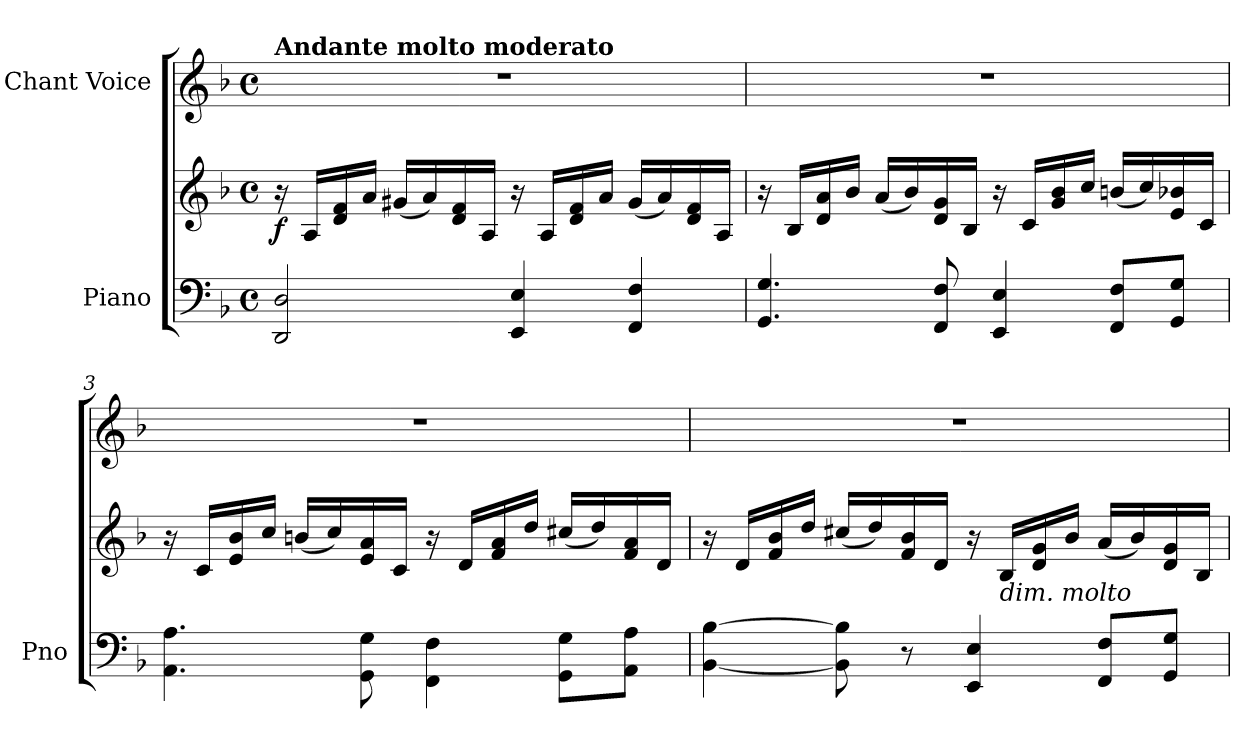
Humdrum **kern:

**kern	**kern	**dynam	**kern
*part2	*part2	*part2	*part1
*staff3	*staff2	*staff2/3	*staff1
*I"Piano	*	*	*I"Chant Voice
*I'Pno	*	*	*
*clefF4	*clefG2	*	*clefG2
*k[b-]	*k[b-]	*	*k[b-]
*M4/4	*M4/4	*	*M4/4
*met(c)	*met(c)	*	*met(c)
*MM66	*MM66	*	*MM66
=1	=1	=1	=1
!	!	!	!LO:TX:a:B:t=Andante molto moderato
!	!	!LO:DY:b	!
2DD/ 2D/	16r	f	1r
.	16A/LL	.	.
.	16d/ 16f/	.	.
.	16a/JJ	.	.
.	(<16g#X/LL	.	.
.	16a/)	.	.
.	16d/ 16f/	.	.
.	16A/JJ	.	.
4EE/ 4E/	16r	.	.
.	16A/LL	.	.
.	16d/ 16f/	.	.
.	16a/JJ	.	.
4FF/ 4F/	(<16g#/LL	.	.
.	16a/)	.	.
.	16d/ 16f/	.	.
.	16A/JJ	.	.
=2	=2	=2	=2
4.GG/ 4.G/	16r	.	1r
.	16B-/LL	.	.
.	16d/ 16a/	.	.
.	16b-/JJ	.	.
.	(<16a/LL	.	.
.	16b-/)	.	.
8FF/ 8F/	16d/ 16g/	.	.
.	16B-/JJ	.	.
4EE/ 4E/	16r	.	.
.	16c/LL	.	.
.	16g/ 16b-/	.	.
.	16cc/JJ	.	.
8FF/ 8F/L	(<16bn/LL	.	.
.	16cc/)	.	.
8GG/ 8G/J	16e/ 16b-X/	.	.
.	16c/JJ	.	.
!!LO:LB:g=z
=3	=3	=3	=3
4.AA\ 4.A\	16r	.	1r
.	16c/LL	.	.
.	16e/ 16b-/	.	.
.	16cc/JJ	.	.
.	(<16bn/LL	.	.
.	16cc/)	.	.
8GG\ 8G\	16e/ 16a/	.	.
.	16c/JJ	.	.
4FF\ 4F\	16r	.	.
.	16d/LL	.	.
.	16f/ 16a/	.	.
.	16dd/JJ	.	.
8GG\ 8G\L	(<16cc#X/LL	.	.
.	16dd/)	.	.
8AA\ 8A\J	16f/ 16a/	.	.
.	16d/JJ	.	.
=4	=4	=4	=4
[4BB-\ [4B-\	16r	.	1r
.	16d/LL	.	.
.	16f/ 16b-/	.	.
.	16dd/JJ	.	.
8BB-\] 8B-\]	(<16cc#X/LL	.	.
.	16dd/)	.	.
8r	16f/ 16b-/	.	.
.	16d/JJ	.	.
4EE/ 4E/	16r	.	.
!	!LO:TX:b:i:t=dim. molto	!	!
.	16B-/LL	.	.
.	16d/ 16g/	.	.
.	16b-/JJ	.	.
8FF/ 8F/L	(<16a/LL	.	.
.	16b-/)	.	.
8GG/ 8G/J	16d/ 16g/	.	.
.	16B-/JJ	.	.
=	=	=	=
*-	*-	*-	*-
